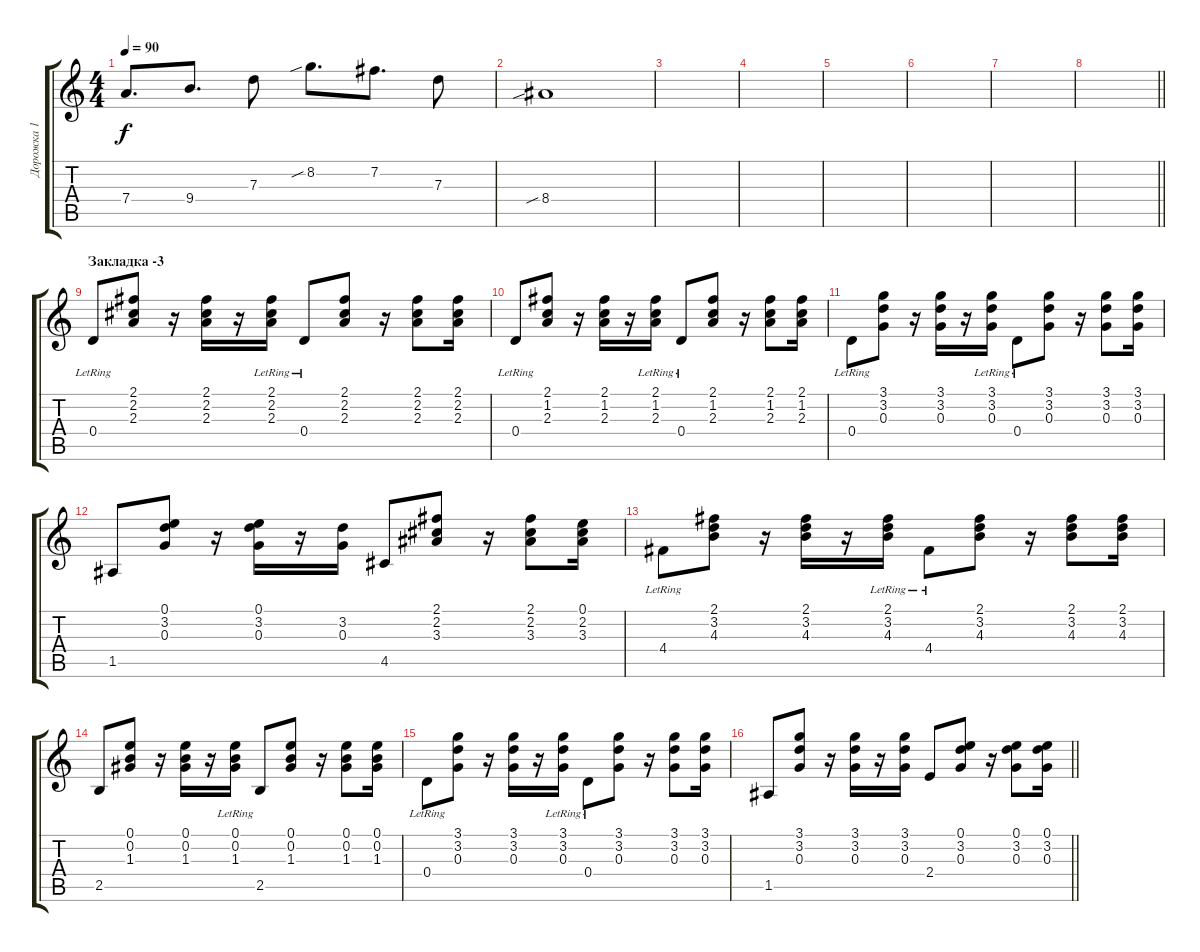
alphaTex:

\track ("Дорожка 1" "Дорожка 1") {instrument electricguitarjazz}
\staff {score tabs}
\tuning (E4 B3 G3 D3 A2 E2) {hide}
\ts (4 4)
\tempo 90
\clef g2
\ks c
7.4.8{d dy f} 9.4.8{d} 7.3.8 8.2{sib}.8{d} 7.2.8{d} 7.3.8 |
8.4{sib}.1 |
|
|
|
|
|
\barLineRight lightlight
|
\section ("" "Закладка -3")
0.4{lr}.8 (2.1 2.2 2.3).8 r.16 (2.1 2.2 2.3).16 r.16 (2.1{lr} 2.2{lr} 2.3{lr}).16 0.4{lr}.8 (2.1 2.2 2.3).8 r.16 (2.1 2.2 2.3).8 (2.1 2.2 2.3).16 |
0.4{lr}.8 (2.1 1.2 2.3).8 r.16 (2.1 1.2 2.3).16 r.16 (2.1{lr} 1.2{lr} 2.3{lr}).16 0.4{lr}.8 (2.1 1.2 2.3).8 r.16 (2.1 1.2 2.3).8 (2.1 1.2 2.3).16 |
0.4{lr}.8 (3.1 3.2 0.3).8 r.16 (3.1 3.2 0.3).16 r.16 (3.1{lr} 3.2{lr} 0.3{lr}).16 0.4{lr}.8 (3.1 3.2 0.3).8 r.16 (3.1 3.2 0.3).8 (3.1 3.2 0.3).16 |
1.5.8 (0.1 3.2 0.3).8 r.16 (0.1 3.2 0.3).16 r.16 (3.2 0.3).16 4.5.8 (2.1 2.2 3.3).8 r.16 (2.1 2.2 3.3).8 (0.1 2.2 3.3).16 |
4.4{lr}.8 (2.1 3.2 4.3).8 r.16 (2.1 3.2 4.3).16 r.16 (2.1{lr} 3.2{lr} 4.3{lr}).16 4.4{lr}.8 (2.1 3.2 4.3).8 r.16 (2.1 3.2 4.3).8 (2.1 3.2 4.3).16 |
2.5.8 (0.1 0.2 1.3).8 r.16 (0.1 0.2 1.3).16 r.16 (0.1{lr} 0.2{lr} 1.3{lr}).16 2.5.8 (0.1 0.2 1.3).8 r.16 (0.1 0.2 1.3).8 (0.1 0.2 1.3).16 |
0.4{lr}.8 (3.1 3.2 0.3).8 r.16 (3.1 3.2 0.3).16 r.16 (3.1{lr} 3.2{lr} 0.3{lr}).16 0.4{lr}.8 (3.1 3.2 0.3).8 r.16 (3.1 3.2 0.3).8 (3.1 3.2 0.3).16 |
\barLineRight lightlight
1.5.8 (3.1 3.2 0.3).8 r.16 (3.1 3.2 0.3).16 r.16 (3.1 3.2 0.3).16 2.4.8 (0.1 3.2 0.3).8 r.16 (0.1 3.2 0.3).8 (0.1 3.2 0.3).16
